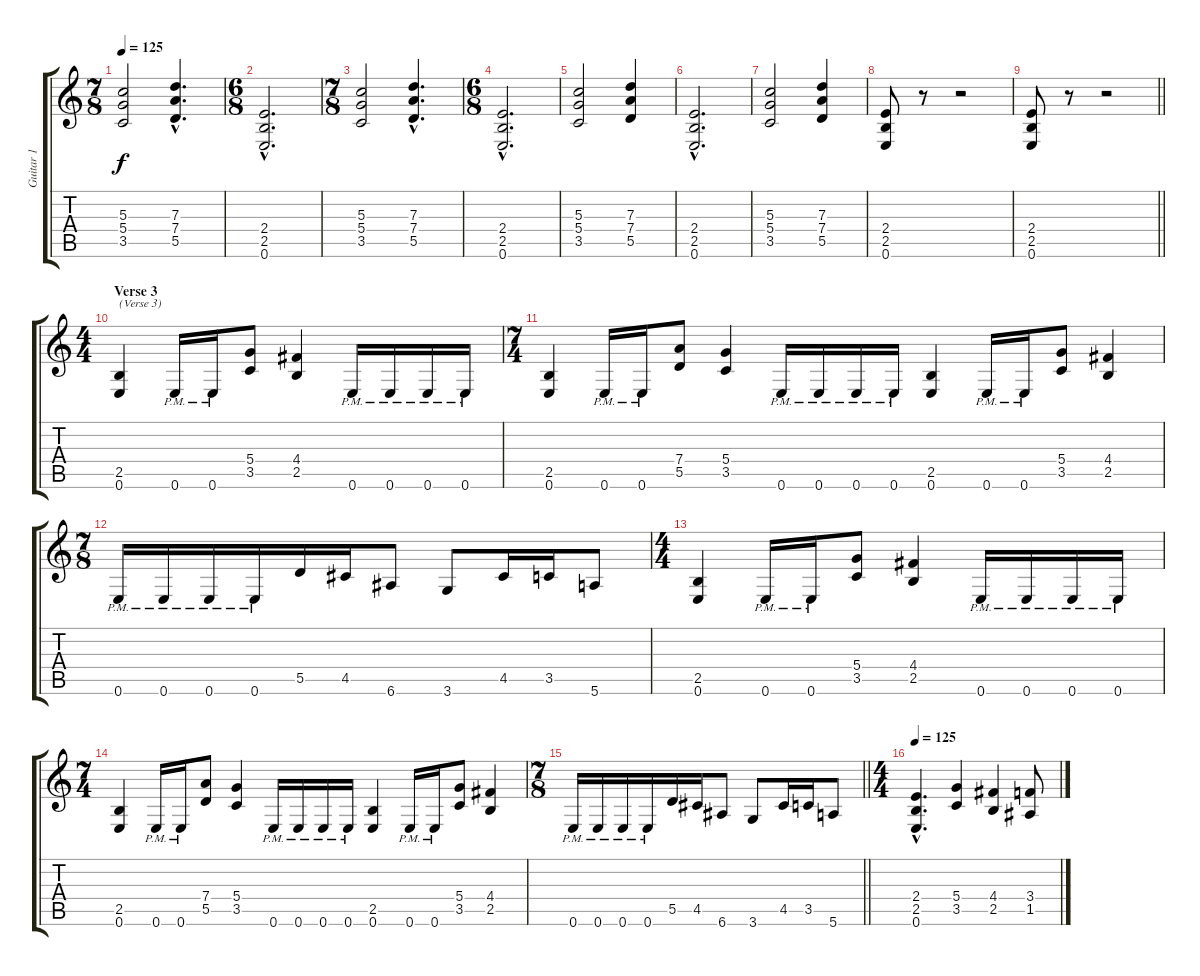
\track ("Guitar 1" "Guitar 1") {instrument distortionguitar}
\staff {score tabs}
\tuning (E4 B3 G3 D3 A2 E2) {hide}
\ts (7 8)
\tempo 125
\clef g2
\ks c
(5.3 5.4 3.5).2{dy f} (7.3{hac} 7.4{hac} 5.5{hac}).4{d} |
\ts (6 8)
(2.4{hac} 2.5{hac} 0.6{hac}).2{d} |
\ts (7 8)
(5.3 5.4 3.5).2 (7.3{hac} 7.4{hac} 5.5{hac}).4{d} |
\ts (6 8)
(2.4{hac} 2.5{hac} 0.6{hac}).2{d} |
(5.3 5.4 3.5).2 (7.3 7.4 5.5).4 |
(2.4{hac} 2.5{hac} 0.6{hac}).2{d} |
(5.3 5.4 3.5).2 (7.3 7.4 5.5).4 |
(2.4 2.5 0.6).8 r.8 r.2 |
\barLineRight lightlight
(2.4 2.5 0.6).8 r.8 r.2 |
\ts (4 4)
\section ("" "Verse 3")
(2.5 0.6).4{txt "(Verse 3)"} 0.6{pm}.16 0.6{pm}.16 (5.4 3.5).8 (4.4 2.5).4 0.6{pm}.16 0.6{pm}.16 0.6{pm}.16 0.6{pm}.16 |
\ts (7 4)
(2.5 0.6).4 0.6{pm}.16 0.6{pm}.16 (7.4 5.5).8 (5.4 3.5).4 0.6{pm}.16 0.6{pm}.16 0.6{pm}.16 0.6{pm}.16 (2.5 0.6).4 0.6{pm}.16 0.6{pm}.16 (5.4 3.5).8 (4.4 2.5).4 |
\ts (7 8)
0.6{pm}.16 0.6{pm}.16 0.6{pm}.16 0.6{pm}.16 5.5.16 4.5.16 6.6.8 3.6.8 4.5.16 3.5.16 5.6.8 |
\ts (4 4)
(2.5 0.6).4 0.6{pm}.16 0.6{pm}.16 (5.4 3.5).8 (4.4 2.5).4 0.6{pm}.16 0.6{pm}.16 0.6{pm}.16 0.6{pm}.16 |
\ts (7 4)
(2.5 0.6).4 0.6{pm}.16 0.6{pm}.16 (7.4 5.5).8 (5.4 3.5).4 0.6{pm}.16 0.6{pm}.16 0.6{pm}.16 0.6{pm}.16 (2.5 0.6).4 0.6{pm}.16 0.6{pm}.16 (5.4 3.5).8 (4.4 2.5).4 |
\ts (7 8)
\barLineRight lightlight
0.6{pm}.16 0.6{pm}.16 0.6{pm}.16 0.6{pm}.16 5.5.16 4.5.16 6.6.8 3.6.8 4.5.16 3.5.16 5.6.8 |
\ts (4 4)
\tempo 125
(2.4{hac} 2.5{hac} 0.6{hac}).4{d} (5.4 3.5).4 (4.4 2.5).4 (3.4 1.5).8
